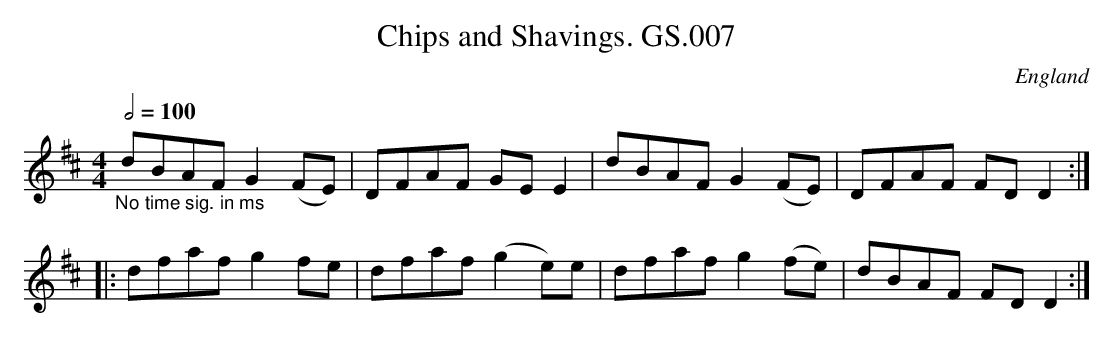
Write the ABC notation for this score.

X:1
T:Chips and Shavings. GS.007
M:4/4
L:1/8
Q:1/2=100
O:England
K:D major
"_No time sig. in ms"
dBAF G2 (FE) | DFAF GE E2 | dBAF G2 (FE) | DFAF FD D2 :|!
|:dfaf g2 fe | dfaf (g2e)e | dfaf g2 (fe) | dBAF FD D2:|
